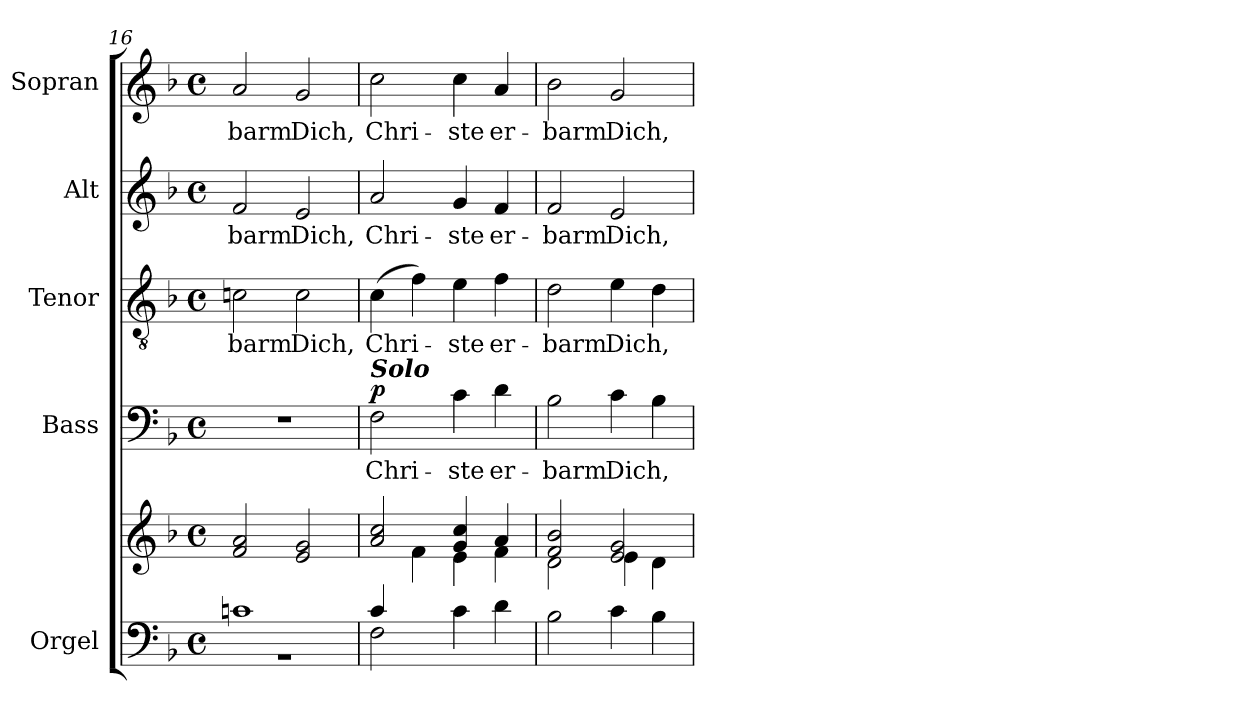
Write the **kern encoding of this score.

**kern	**kern	**kern	**text	**dynam	**kern	**text	**kern	**text	**kern	**text
*part5	*part5	*part4	*part4	*part4	*part3	*part3	*part2	*part2	*part1	*part1
*staff6	*staff5	*staff4	*staff4	*staff4	*staff3	*staff3	*staff2	*staff2	*staff1	*staff1
*I"Orgel	*	*I"Bass	*	*	*I"Tenor	*	*I"Alt	*	*I"Sopran	*
*I'Org.	*	*I'B.	*	*	*I'T.	*	*I'A.	*	*I'S.	*
*clefF4	*clefG2	*clefF4	*	*	*clefGv2	*	*clefG2	*	*clefG2	*
*k[b-]	*k[b-]	*k[b-]	*	*	*k[b-]	*	*k[b-]	*	*k[b-]	*
*F:	*F:	*F:	*	*	*F:	*	*F:	*	*F:	*
*M4/4	*M4/4	*M4/4	*	*	*M4/4	*	*M4/4	*	*M4/4	*
*met(c)	*met(c)	*met(c)	*	*	*met(c)	*	*met(c)	*	*met(c)	*
=16	=16	=16	=16	=16	=16	=16	=16	=16	=16	=16
*^	*	*	*	*	*	*	*	*	*	*
1cn	1rBB	2f/ 2a/	1r	.	.	2cn\	-barm	2f/	-barm	2a/	-barm
.	.	2e/ 2g/	.	.	.	2c\	Dich,	2e/	Dich,	2g/	Dich,
=17	=17	=17	=17	=17	=17	=17	=17	=17	=17	=17	=17
*	*	*^	*	*	*	*	*	*	*	*	*
!	!	!	!	!LO:TX:a:Bi:t=Solo	!	!	!	!	!	!	!	!
!	!	!	!	!	!	!LO:DY:a	!	!	!	!	!	!
2F\	4c/	2a/ 2cc/	4ryy	2F\	Chri-	p	(4c\	Chri-	2a/	Chri-	2cc\	Chri-
.	4ryy	.	4f\	.	.	.	4f\)	.	.	.	.	.
2ryy	4c\	4g/ 4cc/	4e\	4c\	-ste	.	4e\	-ste	4g/	-ste	4cc\	-ste
.	4d\	4a/	4f\	4d\	er-	.	4f\	er-	4f/	er-	4a/	er-
*v	*v	*	*	*	*	*	*	*	*	*	*	*
!!LO:PB:g=z
=18	=18	=18	=18	=18	=18	=18	=18	=18	=18	=18	=18
2B-\	2f/ 2b-/	2d\	2B-\	-barm	.	2d\	-barm	2f/	-barm	2b-\	-barm
4c\	2e/ 2g/	4e\	4c\	Dich,	.	4e\	Dich,	2e/	Dich,	2g/	Dich,
4B-\	.	4d\	4B-\	.	.	4d\	.	.	.	.	.
*	*v	*v	*	*	*	*	*	*	*	*	*
=	=	=	=	=	=	=	=	=	=	=
*-	*-	*-	*-	*-	*-	*-	*-	*-	*-	*-
